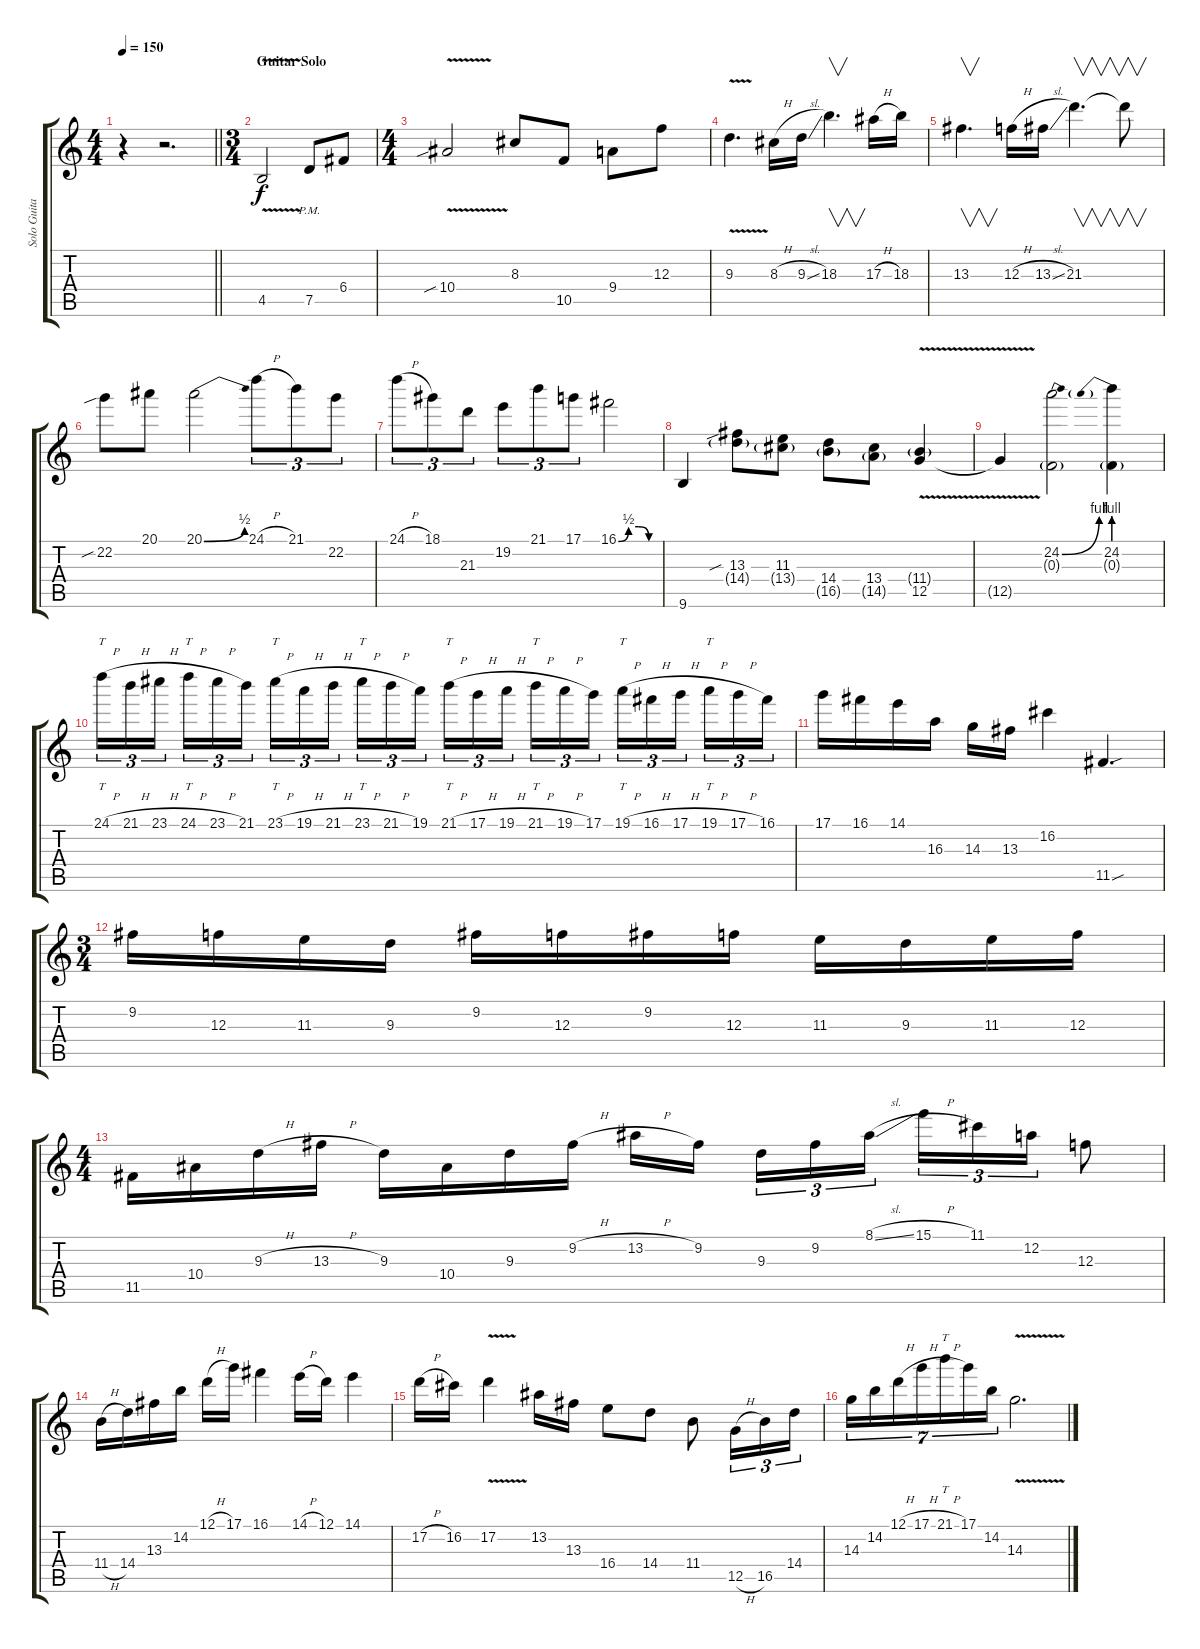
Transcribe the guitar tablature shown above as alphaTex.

\track ("Solo Guitar (Juha)" "Solo Guita") {instrument distortionguitar}
\staff {score tabs}
\tuning (D4 A3 F3 C3 G2 D2) {hide}
\ts (4 4)
\tempo 150
\clef g2
\barLineRight lightlight
\ks c
r.4{dy f} r.2{d} |
\ts (3 4)
\section ("" "Guitar Solo")
4.5{v}.2 7.5{pm}.8 6.4.8 |
\ts (4 4)
10.4{v sib}.2 8.3.8 10.5.8 9.4.8 12.3.8 |
9.3{v}.4{d} 8.3{h}.16 9.3{sl}.16 18.3.4{v d} 17.3{h}.16 18.3.16 |
13.3.4{v d} 12.3{h}.16 13.3{sl}.16 21.3.4{v d} 21.3{t}.8{v} |
22.2{sib}.8 20.1.8 20.1{be (bend 0 0 60 2)}.2 24.1{h}.8{tu (3 2)} 21.1.8{tu (3 2)} 22.2.8{tu (3 2)} |
24.1{h}.8{tu (3 2)} 18.1.8{tu (3 2)} 21.3.8{tu (3 2)} 19.2.8{tu (3 2)} 21.1.8{tu (3 2)} 17.1.8{tu (3 2)} 16.1{be (custom 0 0 15 2 30 2 45 0 60 0)}.2 |
9.6.4 (13.3{sib} 14.4{g}).8 (11.3 13.4{g}).8 (14.4 16.5{g}).8 (13.4 14.5{g}).8 (11.4{g} 12.5{v}).4 |
12.5{v t}.4 (24.2{be (bend 0 0 60 4)} 0.3{g}).2 (24.2{be (prebend 0 4 60 4)} 0.3{g}).4 |
24.1{h}.16{tt tu (3 2)} 21.1{h}.16{tu (3 2)} 23.1{h}.16{tu (3 2)} 24.1{h}.16{tt tu (3 2)} 23.1{h}.16{tu (3 2)} 21.1.16{tu (3 2)} 23.1{h}.16{tt tu (3 2)} 19.1{h}.16{tu (3 2)} 21.1{h}.16{tu (3 2)} 23.1{h}.16{tt tu (3 2)} 21.1{h}.16{tu (3 2)} 19.1.16{tu (3 2)} 21.1{h}.16{tt tu (3 2)} 17.1{h}.16{tu (3 2)} 19.1{h}.16{tu (3 2)} 21.1{h}.16{tt tu (3 2)} 19.1{h}.16{tu (3 2)} 17.1.16{tu (3 2)} 19.1{h}.16{tt tu (3 2)} 16.1{h}.16{tu (3 2)} 17.1{h}.16{tu (3 2)} 19.1{h}.16{tt tu (3 2)} 17.1{h}.16{tu (3 2)} 16.1.16{tu (3 2)} |
17.1.16 16.1.16 14.1.16 16.3.16 14.3.16 13.3.16 16.2.4 11.5{sou}.4{d} |
\ts (3 4)
9.2.16 12.3.16 11.3.16 9.3.16 9.2.16 12.3.16 9.2.16 12.3.16 11.3.16 9.3.16 11.3.16 12.3.16 |
\ts (4 4)
11.5.16 10.4.16 9.3{h}.16 13.3{h}.16 9.3.16 10.4.16 9.3.16 9.2{h}.16 13.2{h}.16 9.2.16 9.3.16{tu (3 2)} 9.2.16{tu (3 2)} 8.1{sl}.16{tu (3 2)} 15.1{h}.16{tu (3 2)} 11.1.16{tu (3 2)} 12.2.16{tu (3 2)} 12.3.8 |
11.4{h}.16 14.4.16 13.3.16 14.2.16 12.1{h}.16 17.1.16 16.1.4 14.1{h}.16 12.1.16 14.1.4 |
17.2{h}.16 16.2.16 17.2{v}.4 13.2.16 13.3.16 16.4.8 14.4.8 11.4.8 12.5{h}.16{tu (3 2)} 16.5.16{tu (3 2)} 14.4.16{tu (3 2)} |
14.3.16{tu (7 4)} 14.2.16{tu (7 4)} 12.1{h}.16{tu (7 4)} 17.1{h}.16{tu (7 4)} 21.1{h}.16{tt tu (7 4)} 17.1.16{tu (7 4)} 14.2.16{tu (7 4)} 14.3{v}.2{d}
